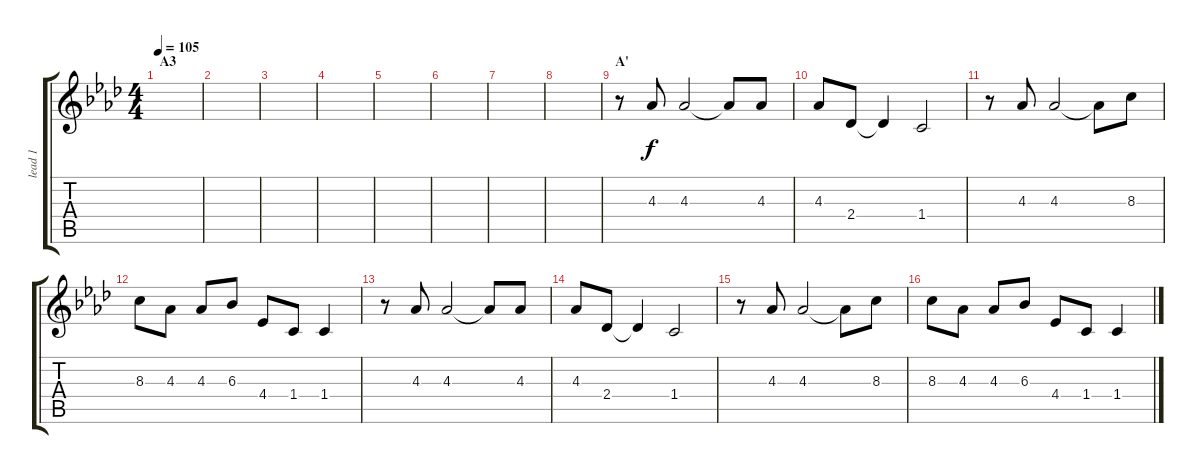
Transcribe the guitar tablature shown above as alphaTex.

\track ("lead 1" "lead 1") {instrument distortionguitar}
\staff {score tabs}
\tuning (Db4 Ab3 E3 B2 Gb2 Db2) {hide}
\ts (4 4)
\section ("" "A3")
\tempo 105
\clef g2
\ks ab
|
|
|
|
|
|
|
|
\section ("" "A'")
r.8 4.3.8 4.3.2 4.3{t}.8 4.3.8 |
4.3.8 2.4.8 2.4{t}.4 1.4.2 |
r.8 4.3.8 4.3.2 4.3{t}.8 8.3.8 |
8.3.8 4.3.8 4.3.8 6.3.8 4.4.8 1.4.8 1.4.4 |
r.8 4.3.8 4.3.2 4.3{t}.8 4.3.8 |
4.3.8 2.4.8 2.4{t}.4 1.4.2 |
r.8 4.3.8 4.3.2 4.3{t}.8 8.3.8 |
8.3.8 4.3.8 4.3.8 6.3.8 4.4.8 1.4.8 1.4.4
